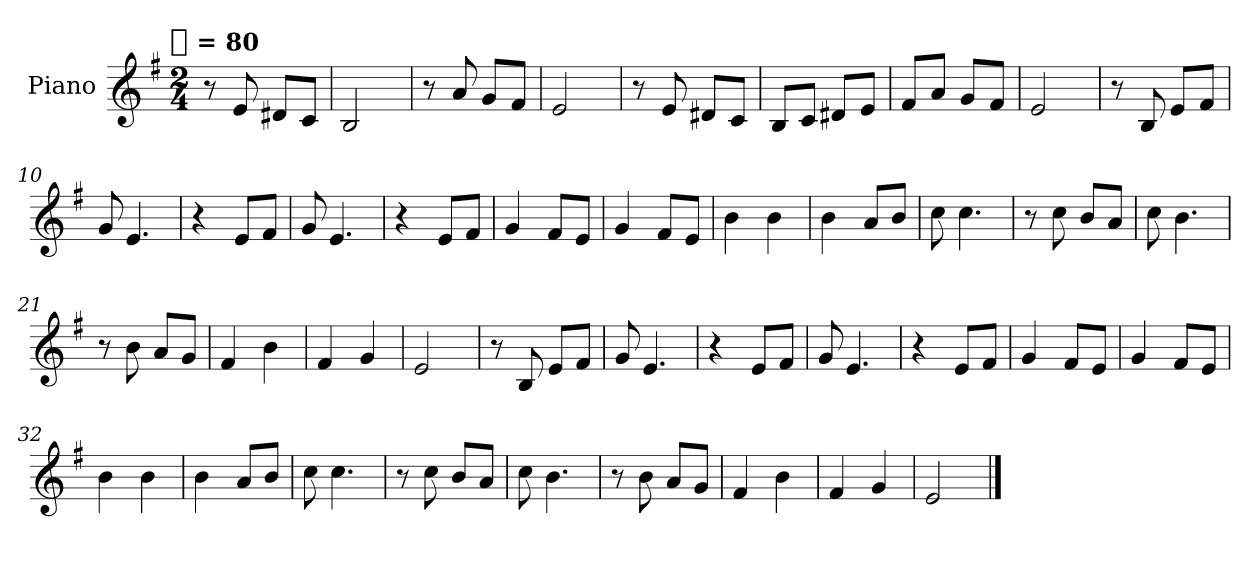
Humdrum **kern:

**kern
*part1
*staff1
*I"Piano
*I'Pia.
*clefG2
*k[f#]
!!LO:TX:omd:t=[quarter] = 80
*M2/4
*MM80
=1
8r
8e
8d#XL
8cJ
=2
2B
=3
8r
8a
8gL
8f#J
=4
2e
=5
8r
8e
8d#XL
8cJ
=6
8BL
8cJ
8d#XL
8eJ
=7
8f#L
8aJ
8gL
8f#J
=8
2e
!!LO:LB:g=z
=9
8r
8B
8eL
8f#J
=10
8g
4.e
=11
4r
8eL
8f#J
=12
8g
4.e
=13
4r
8eL
8f#J
=14
4g
8f#L
8eJ
=15
4g
8f#L
8eJ
=16
4b
4b
=17
4b
8aL
8bJ
=18
8cc
4.cc
=19
8r
8cc
8bL
8aJ
!!LO:LB:g=z
=20
8cc
4.b
=21
8r
8b
8aL
8gJ
=22
4f#
4b
=23
4f#
4g
=24
2e
=25
8r
8B
8eL
8f#J
=26
8g
4.e
=27
4r
8eL
8f#J
=28
8g
4.e
=29
4r
8eL
8f#J
=30
4g
8f#L
8eJ
!!LO:LB:g=z
=31
4g
8f#L
8eJ
=32
4b
4b
=33
4b
8aL
8bJ
=34
8cc
4.cc
=35
8r
8cc
8bL
8aJ
=36
8cc
4.b
=37
8r
8b
8aL
8gJ
=38
4f#
4b
=39
4f#
4g
=40
2e
==
*-
